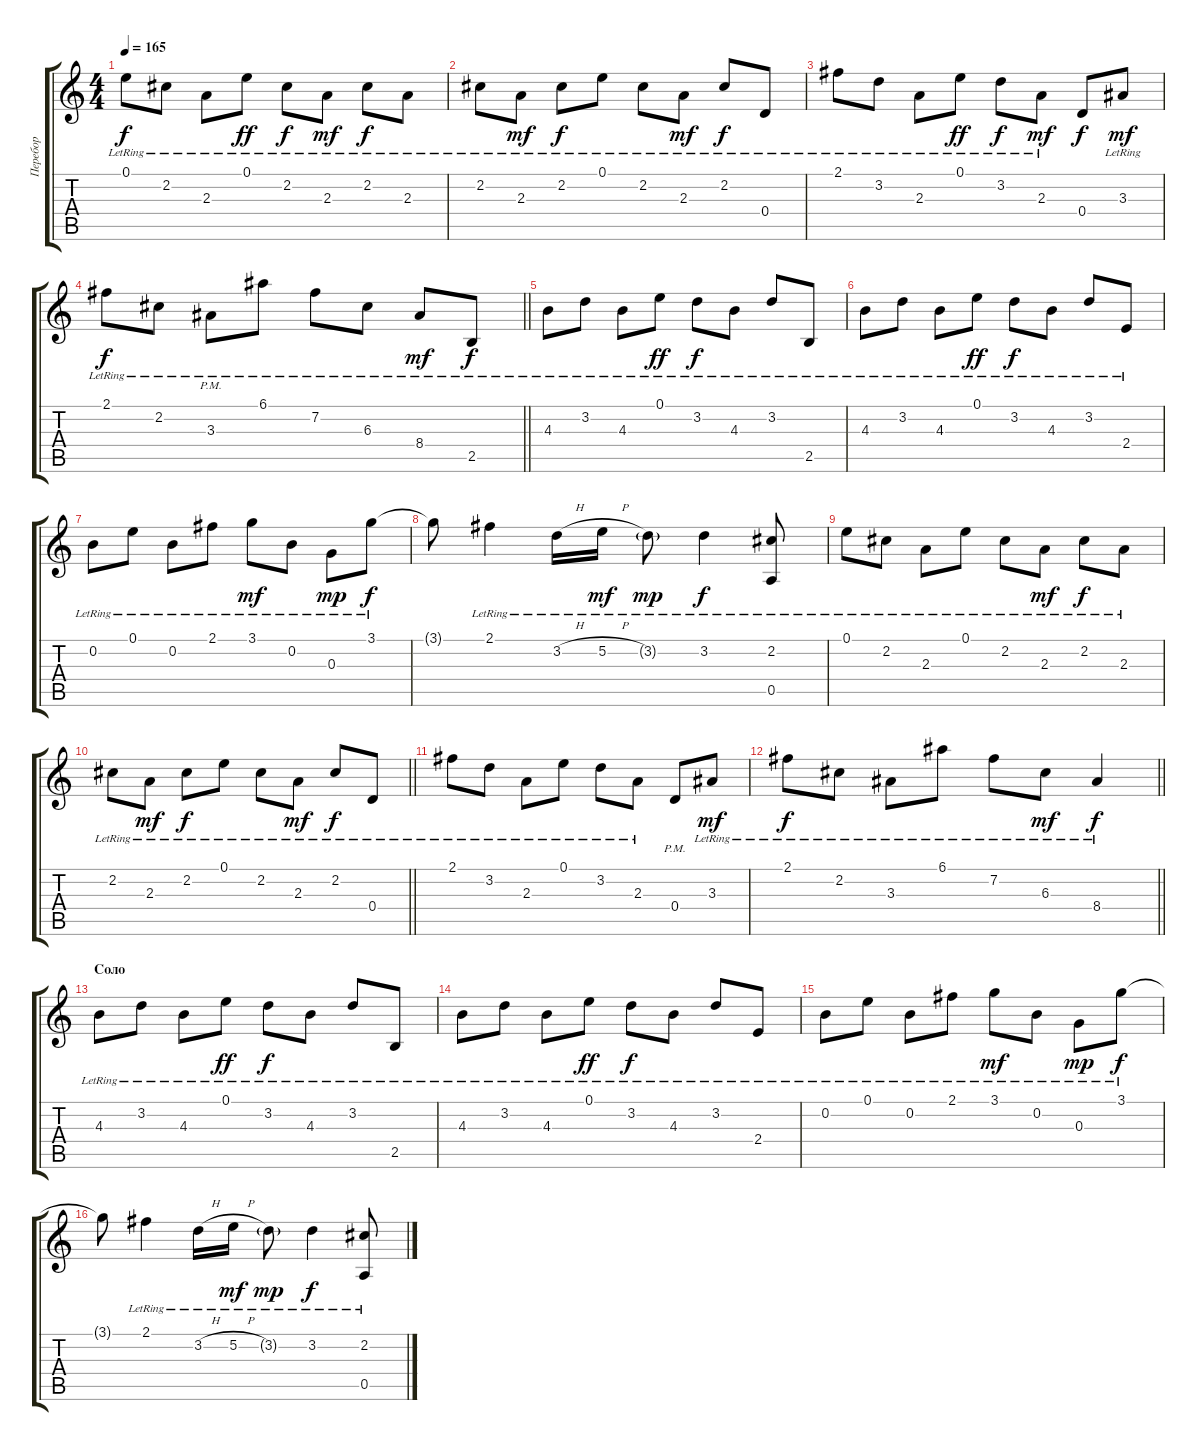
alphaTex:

\track ("Перебор" "Перебор") {instrument acousticguitarsteel}
\staff {score tabs}
\tuning (E4 B3 G3 D3 A2 E2) {hide}
\ts (4 4)
\tempo 165
\clef g2
\ks c
0.1{lr}.8{dy f} 2.2{lr}.8 2.3{lr}.8 0.1{lr}.8{dy ff} 2.2{lr}.8{dy f} 2.3{lr}.8{dy mf} 2.2{lr}.8{dy f} 2.3{lr}.8 |
2.2{lr}.8 2.3{lr}.8{dy mf} 2.2{lr}.8{dy f} 0.1{lr}.8 2.2{lr}.8 2.3{lr}.8{dy mf} 2.2{lr}.8{dy f} 0.4{lr}.8 |
2.1{lr}.8 3.2{lr}.8 2.3{lr}.8 0.1{lr}.8{dy ff} 3.2{lr}.8{dy f} 2.3{lr}.8{dy mf} 0.4.8{dy f} 3.3{lr}.8{dy mf} |
\barLineRight lightlight
2.1{lr}.8{dy f} 2.2{lr}.8 3.3{pm lr}.8 6.1{lr}.8 7.2{lr}.8 6.3{lr}.8 8.4{lr}.8{dy mf} 2.5{lr}.8{dy f} |
4.3{lr}.8 3.2{lr}.8 4.3{lr}.8 0.1{lr}.8{dy ff} 3.2{lr}.8{dy f} 4.3{lr}.8 3.2{lr}.8 2.5{lr}.8 |
4.3{lr}.8 3.2{lr}.8 4.3{lr}.8 0.1{lr}.8{dy ff} 3.2{lr}.8{dy f} 4.3{lr}.8 3.2{lr}.8 2.4{lr}.8 |
0.2{lr}.8 0.1{lr}.8 0.2{lr}.8 2.1{lr}.8 3.1{lr}.8{dy mf} 0.2{lr}.8 0.3{lr}.8{dy mp} 3.1{lr}.8{dy f} |
3.1{t}.8 2.1{lr}.4 3.2{h lr}.16 5.2{h lr}.16{dy mf} 3.2{g lr}.8{dy mp} 3.2{lr}.4{dy f} (2.2{lr} 0.5{lr}).8 |
0.1{lr}.8 2.2{lr}.8 2.3{lr}.8 0.1{lr}.8 2.2{lr}.8 2.3{lr}.8{dy mf} 2.2{lr}.8{dy f} 2.3{lr}.8 |
\barLineRight lightlight
2.2{lr}.8 2.3{lr}.8{dy mf} 2.2{lr}.8{dy f} 0.1{lr}.8 2.2{lr}.8 2.3{lr}.8{dy mf} 2.2{lr}.8{dy f} 0.4{lr}.8 |
2.1{lr}.8 3.2{lr}.8 2.3{lr}.8 0.1{lr}.8 3.2{lr}.8 2.3{lr}.8 0.4{pm}.8 3.3{lr}.8{dy mf} |
\barLineRight lightlight
2.1{lr}.8{dy f} 2.2{lr}.8 3.3{lr}.8 6.1{lr}.8 7.2{lr}.8 6.3{lr}.8{dy mf} 8.4{lr}.4{dy f} |
\section ("" "Соло")
4.3{lr}.8 3.2{lr}.8 4.3{lr}.8 0.1{lr}.8{dy ff} 3.2{lr}.8{dy f} 4.3{lr}.8 3.2{lr}.8 2.5{lr}.8 |
4.3{lr}.8 3.2{lr}.8 4.3{lr}.8 0.1{lr}.8{dy ff} 3.2{lr}.8{dy f} 4.3{lr}.8 3.2{lr}.8 2.4{lr}.8 |
0.2{lr}.8 0.1{lr}.8 0.2{lr}.8 2.1{lr}.8 3.1{lr}.8{dy mf} 0.2{lr}.8 0.3{lr}.8{dy mp} 3.1{lr}.8{dy f} |
3.1{t}.8 2.1{lr}.4 3.2{h lr}.16 5.2{h lr}.16{dy mf} 3.2{g lr}.8{dy mp} 3.2{lr}.4{dy f} (2.2{lr} 0.5{lr}).8
